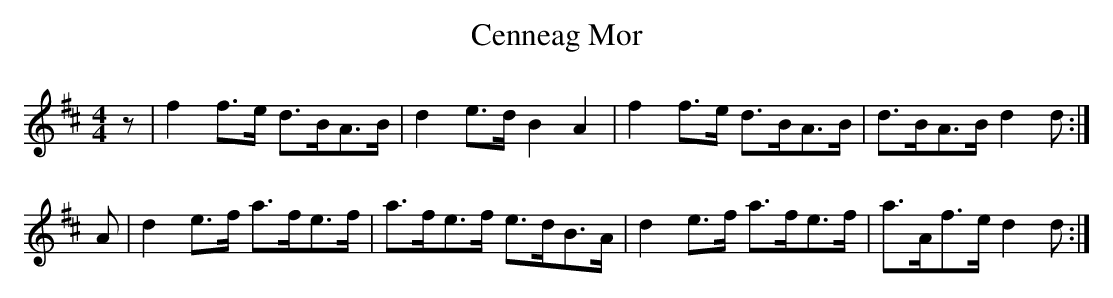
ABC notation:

X:1
T:Cenneag Mor
L:1/8
M:4/4
K:D
z | f2 f>e d>BA>B | d2 e>d B2 A2  | f2 f>e d>BA>B | d>BA>B d2 d :|
A | d2 e>f a>fe>f | a>fe>f e>dB>A | d2 e>f a>fe>f | a>Af>e d2 d :|]
